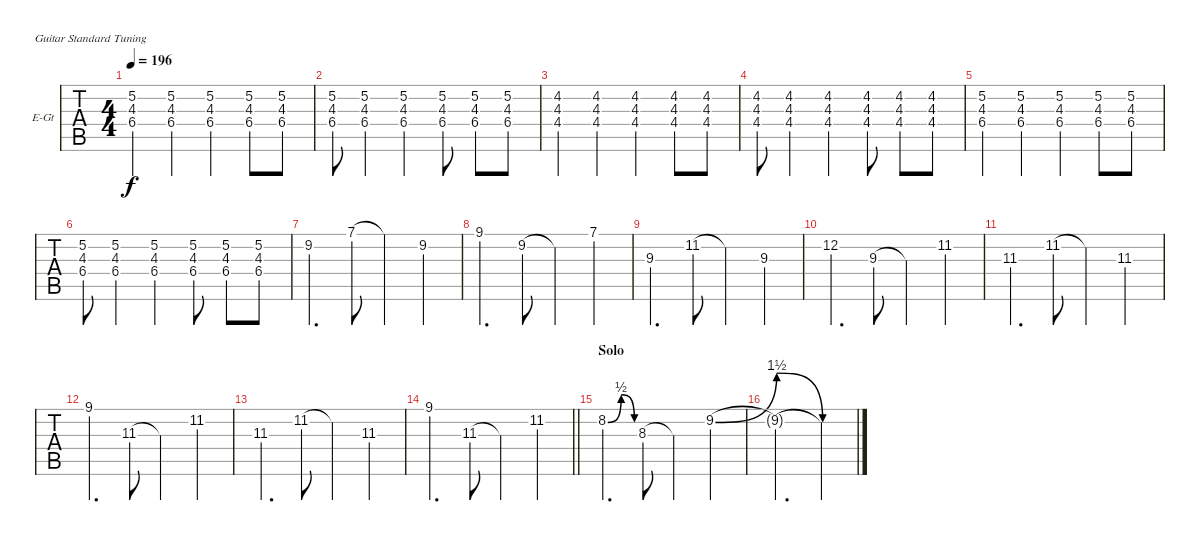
\bracketExtendMode groupsimilarinstruments
\firstSystemTrackNameOrientation horizontal
\otherSystemsTrackNameOrientation horizontal
\track ("Nick" "E-Gt") {instrument distortionguitar}
\staff {tabs}
\tuning (E4 B3 G3 D3 A2 E2)
\ts (4 4)
\tempo 196
\clef g2
\ks c
(5.2 4.3 6.4).4{dy f} (5.2 4.3 6.4).4 (5.2 4.3 6.4).4 (5.2 4.3 6.4).8 (5.2 4.3 6.4).8 |
(5.2 4.3 6.4).8 (5.2 4.3 6.4).4 (5.2 4.3 6.4).4 (5.2 4.3 6.4).8 (5.2 4.3 6.4).8 (5.2 4.3 6.4).8 |
(4.2 4.3 4.4).4 (4.2 4.3 4.4).4 (4.2 4.3 4.4).4 (4.2 4.3 4.4).8 (4.2 4.3 4.4).8 |
(4.2 4.3 4.4).8 (4.2 4.3 4.4).4 (4.2 4.3 4.4).4 (4.2 4.3 4.4).8 (4.2 4.3 4.4).8 (4.2 4.3 4.4).8 |
(5.2 4.3 6.4).4 (5.2 4.3 6.4).4 (5.2 4.3 6.4).4 (5.2 4.3 6.4).8 (5.2 4.3 6.4).8 |
(5.2 4.3 6.4).8 (5.2 4.3 6.4).4 (5.2 4.3 6.4).4 (5.2 4.3 6.4).8 (5.2 4.3 6.4).8 (5.2 4.3 6.4).8 |
9.2.4{d} 7.1.8 7.1{t}.4 9.2.4 |
9.1.4{d} 9.2.8 9.2{t}.4 7.1.4 |
9.3.4{d} 11.2.8 11.2{t}.4 9.3.4 |
12.2.4{d} 9.3.8 9.3{t}.4 11.2.4 |
11.3.4{d} 11.2.8 11.2{t}.4 11.3.4 |
9.1.4{d} 11.3.8 11.3{t}.4 11.2.4 |
11.3.4{d} 11.2.8 11.2{t}.4 11.3.4 |
\barLineRight lightlight
9.1.4{d} 11.3.8 11.3{t}.4 11.2.4 |
\section ("" "Solo")
8.2{be (bendrelease 0 0 30 2 30 2 60 0)}.4{d} 8.3.8 8.3{t}.4 9.2{be (bend 0 0 60 6)}.4 |
9.2{be (release 0 6 60 0) t}.2{d} 9.2{be (hold 0 0 60 0) t}.4
